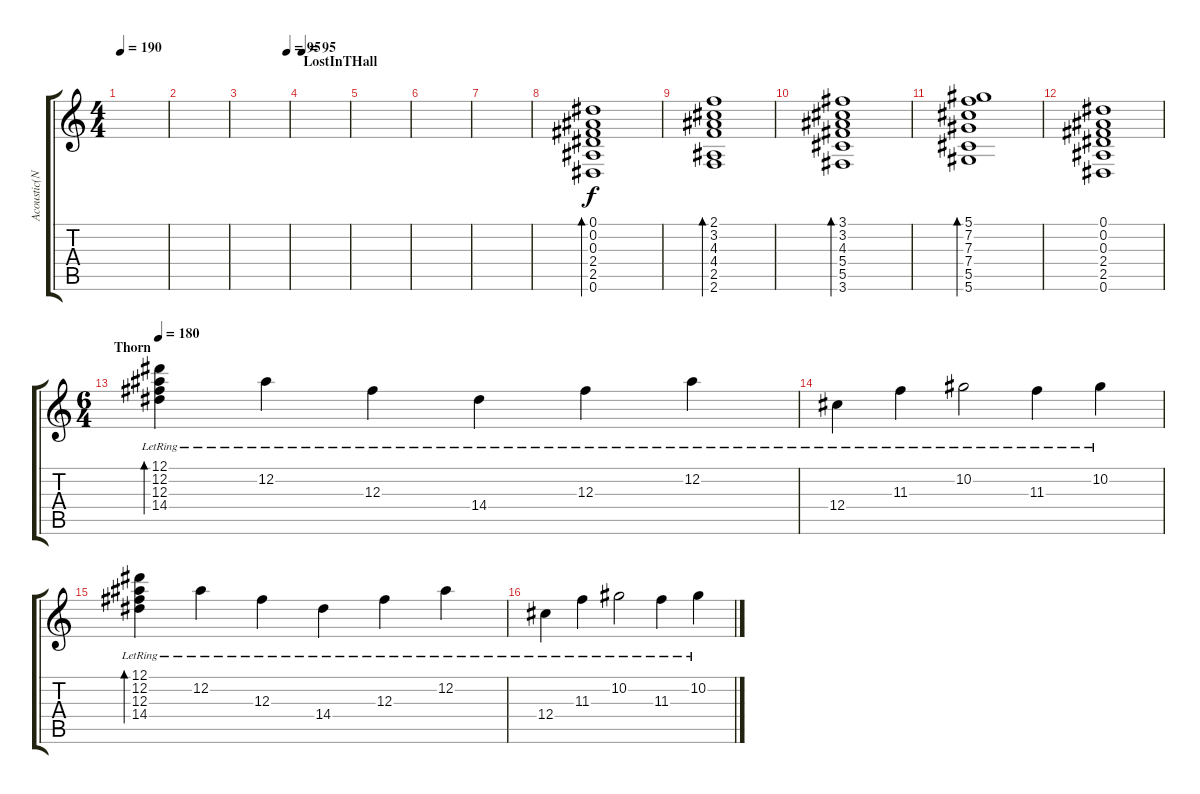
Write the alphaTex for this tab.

\track ("Acoustic(Neylon)" "Acoustic(N") {instrument acousticguitarnylon}
\staff {score tabs}
\tuning (Eb4 Bb3 Gb3 Db3 Ab2 Eb2) {hide}
\ts (4 4)
\tempo 190
\clef g2
\ks c
|
|
\tempo (95 0.96875)
|
\section ("" "LostInTHall")
\tempo 95
|
|
|
|
(0.1 0.2 0.3 2.4 2.5 0.6).1{bd 120 volume 9} |
(2.1 3.2 4.3 4.4 2.5 2.6).1{bd 120} |
(3.1 3.2 4.3 5.4 5.5 3.6).1{bd 120} |
(5.1 7.2 7.3 7.4 5.5 5.6).1{bd 120} |
(0.1 0.2 0.3 2.4 2.5 0.6).1 |
\ts (6 4)
\section ("" "Thorn")
\tempo 180
(12.1{lr} 12.2{lr} 12.3{lr} 14.4{lr}).4{bd 240 volume 13} 12.2{lr}.4 12.3{lr}.4 14.4{lr}.4 12.3{lr}.4 12.2{lr}.4 |
12.4{lr}.4 11.3{lr}.4 10.2{lr}.2 11.3{lr}.4 10.2{lr}.4 |
(12.1{lr} 12.2{lr} 12.3{lr} 14.4{lr}).4{bd 240} 12.2{lr}.4 12.3{lr}.4 14.4{lr}.4 12.3{lr}.4 12.2{lr}.4 |
12.4{lr}.4 11.3{lr}.4 10.2{lr}.2 11.3{lr}.4 10.2{lr}.4
